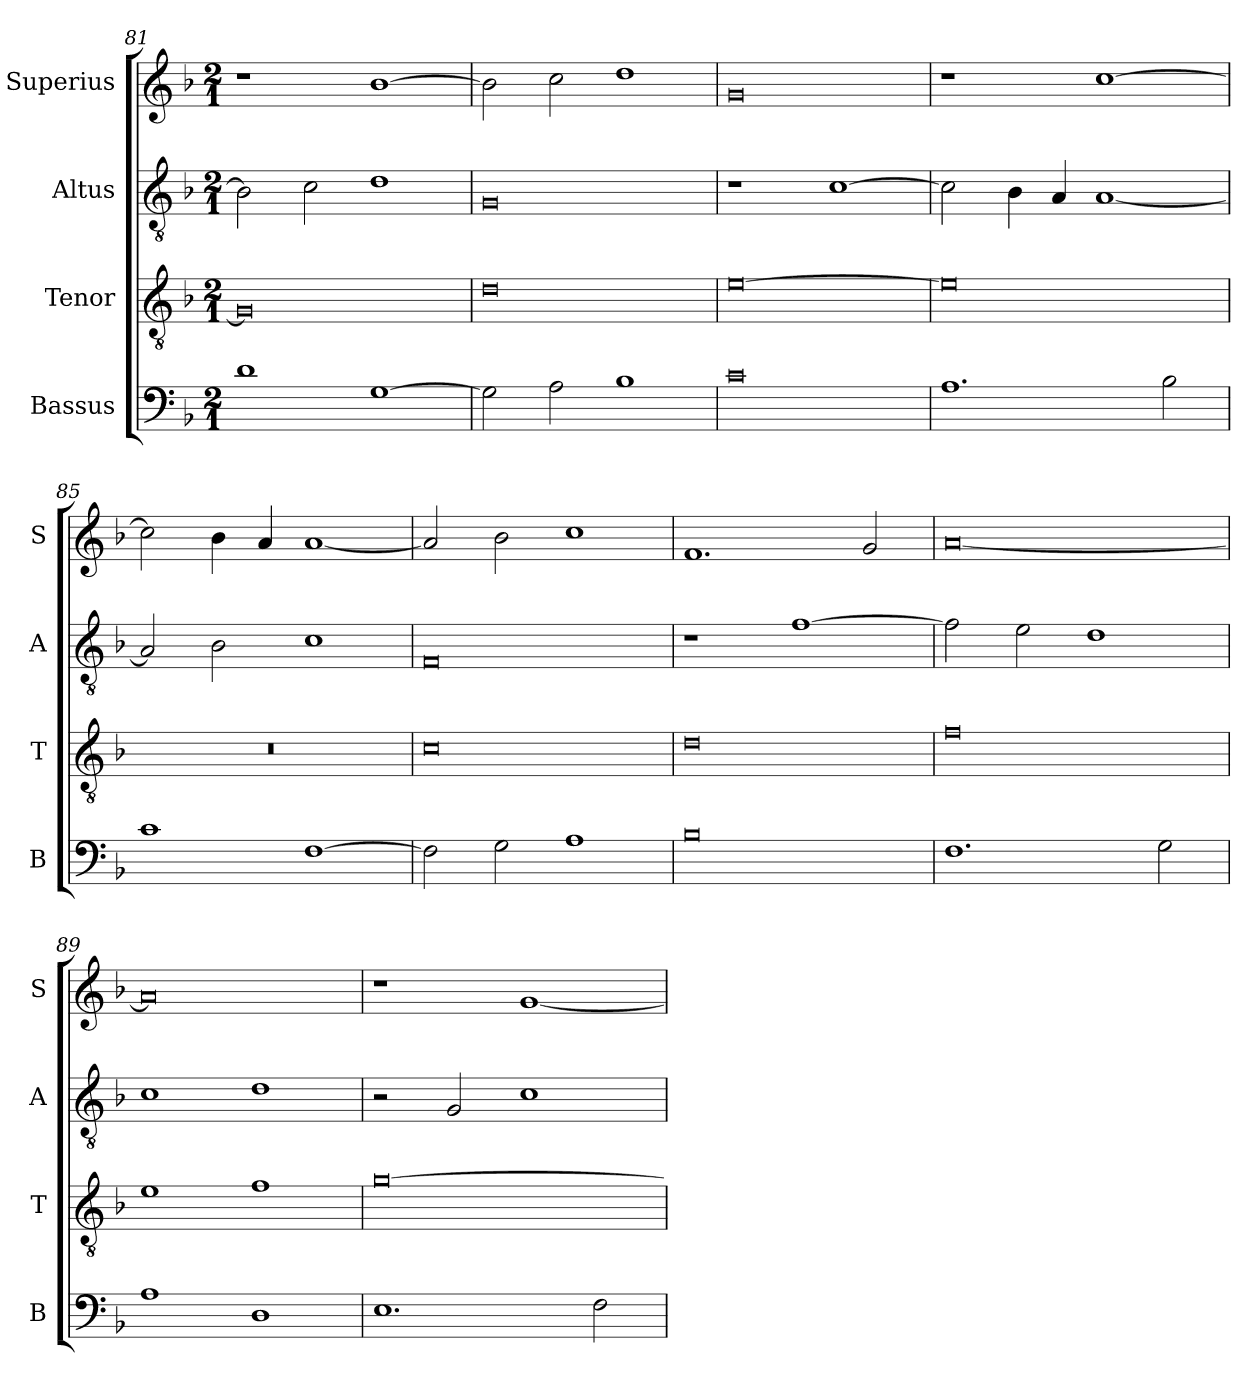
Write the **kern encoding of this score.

**kern	**kern	**kern	**kern
*part4	*part3	*part2	*part1
*staff4	*staff3	*staff2	*staff1
*I"Bassus	*I"Tenor	*I"Altus	*I"Superius
*I'B	*I'T	*I'A	*I'S
*clefF4	*clefGv2	*clefGv2	*clefG2
*k[b-]	*k[b-]	*k[b-]	*k[b-]
*M2/1	*M2/1	*M2/1	*M2/1
=81	=81	=81	=81
1d	0G]	2B-\]	1r
.	.	2c\	.
[1G	.	1d	[1b-
=82	=82	=82	=82
2G\]	0d	0G	2b-\]
2A\	.	.	2cc\
1B-	.	.	1dd
=83	=83	=83	=83
0c	[0e	1r	0g
.	.	[1c	.
=84	=84	=84	=84
1.A	0e]	2c\]	1r
.	.	4B-\	.
.	.	4A/	.
.	.	[1A	[1cc
2B-\	.	.	.
=85	=85	=85	=85
1c	0r	2A/]	2cc\]
.	.	2B-\	4b-\
.	.	.	4a/
[1F	.	1c	[1a
=86	=86	=86	=86
2F\]	0c	0F	2a/]
2G\	.	.	2b-\
1A	.	.	1cc
=87	=87	=87	=87
0B-	0d	1r	1.f
.	.	[1f	.
.	.	.	2g/
=88	=88	=88	=88
1.F	0f	2f\]	[0a
.	.	2e\	.
.	.	1d	.
2G\	.	.	.
=89	=89	=89	=89
1A	1e	1c	0a]
1D	1f	1d	.
=90	=90	=90	=90
1.E	[0g	2r	1r
.	.	2G/	.
.	.	1c	[1g
2F\	.	.	.
=	=	=	=
*-	*-	*-	*-
